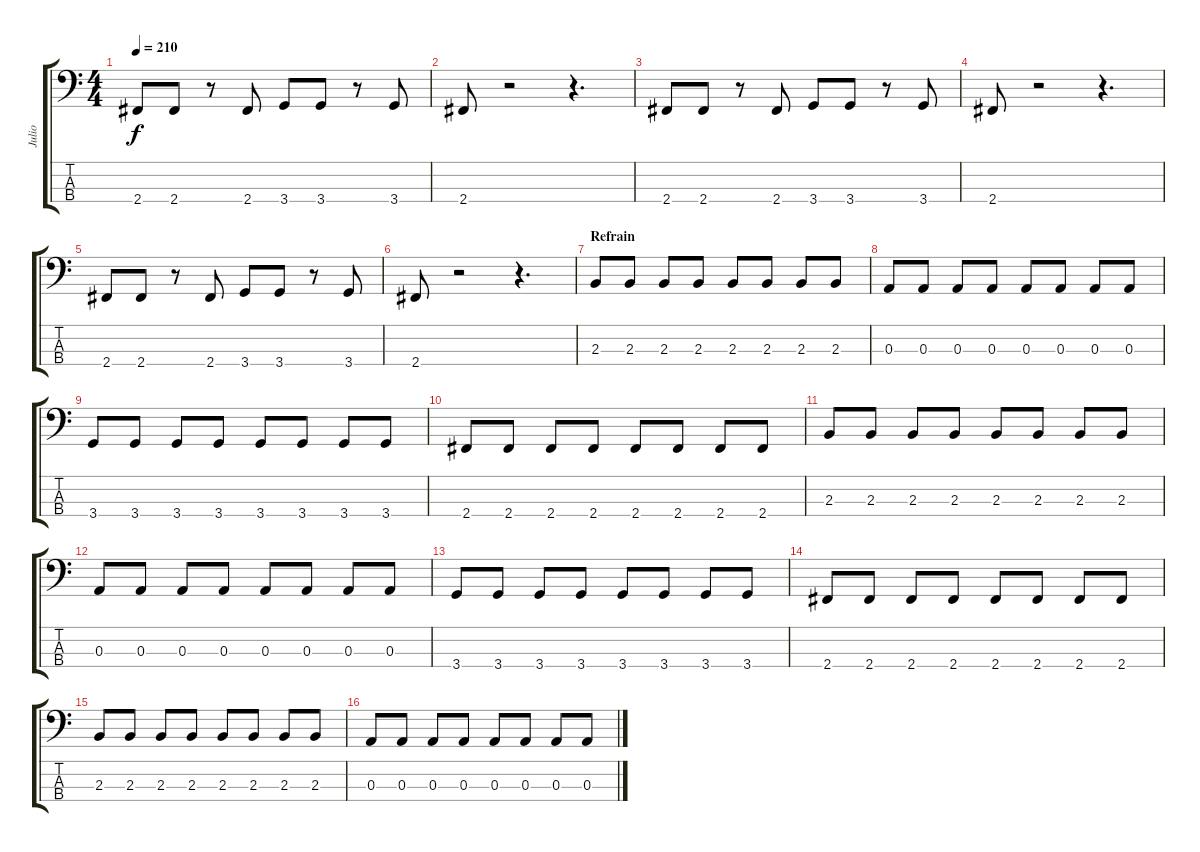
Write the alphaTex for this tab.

\track ("Julio" "Julio") {instrument electricbassfinger}
\staff {score tabs}
\tuning (G2 D2 A1 E1) {hide}
\ts (4 4)
\tempo 210
\clef f4
\ks c
2.4.8{dy f} 2.4.8 r.8 2.4.8 3.4.8 3.4.8 r.8 3.4.8 |
2.4.8 r.2 r.4{d} |
2.4.8 2.4.8 r.8 2.4.8 3.4.8 3.4.8 r.8 3.4.8 |
2.4.8 r.2 r.4{d} |
2.4.8 2.4.8 r.8 2.4.8 3.4.8 3.4.8 r.8 3.4.8 |
2.4.8 r.2 r.4{d} |
\section ("" "Refrain")
2.3.8 2.3.8 2.3.8 2.3.8 2.3.8 2.3.8 2.3.8 2.3.8 |
0.3.8 0.3.8 0.3.8 0.3.8 0.3.8 0.3.8 0.3.8 0.3.8 |
3.4.8 3.4.8 3.4.8 3.4.8 3.4.8 3.4.8 3.4.8 3.4.8 |
2.4.8 2.4.8 2.4.8 2.4.8 2.4.8 2.4.8 2.4.8 2.4.8 |
2.3.8 2.3.8 2.3.8 2.3.8 2.3.8 2.3.8 2.3.8 2.3.8 |
0.3.8 0.3.8 0.3.8 0.3.8 0.3.8 0.3.8 0.3.8 0.3.8 |
3.4.8 3.4.8 3.4.8 3.4.8 3.4.8 3.4.8 3.4.8 3.4.8 |
2.4.8 2.4.8 2.4.8 2.4.8 2.4.8 2.4.8 2.4.8 2.4.8 |
2.3.8 2.3.8 2.3.8 2.3.8 2.3.8 2.3.8 2.3.8 2.3.8 |
0.3.8 0.3.8 0.3.8 0.3.8 0.3.8 0.3.8 0.3.8 0.3.8
